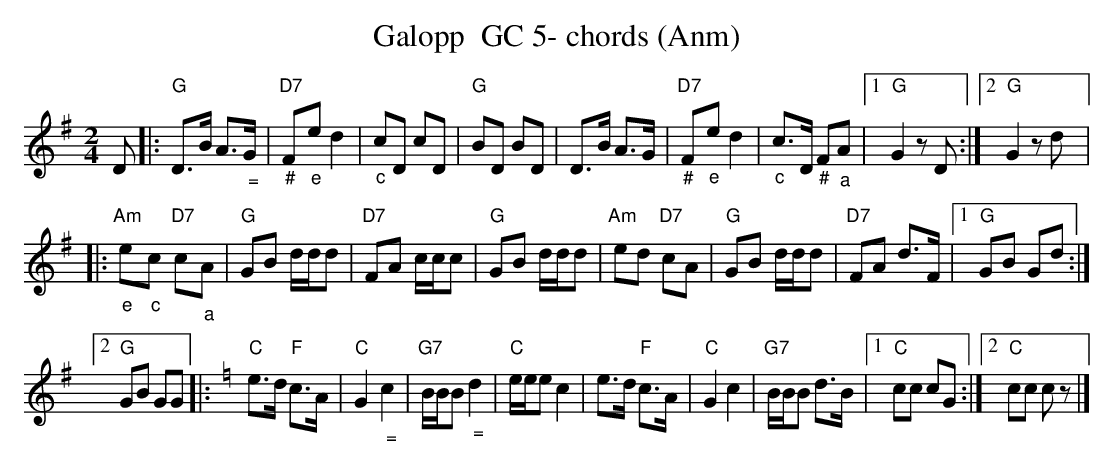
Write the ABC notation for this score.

X:1
T:Galopp  GC 5- chords (Anm)
M:2/4
L:1/8
K:Gmaj%%MIDI gchordon
D|: "G"D>B A>"_ ="G | "D7""_#"F"_e"ed2 | "_c"cD cD | "G"BD BD | D>B A>G | "D7""_#"F"_e"ed2 | \
"_c"c>D "_#"F"_a"A |1 "G"G2zD :|2 "G"G2zd |:
 "Am""_e"e"_c"c "D7"c"_a"A | "G"GB d/2d/2d | "D7"FA c/2c/2c | "G"GB d/2d/2d | \
"Am"ed "D7"cA | "G"GB d/2d/2d | "D7"FA d>F |1 "G"GB Gd :|2
 "G"GB GG |: [K:Cmaj] "C"e>d "F"c>A | "C"G2"_ ="c2 | \
"G7"B/2B/2B"_ ="d2 | "C"e/2e/2ec2 | e>d "F"c>A | "C"G2c2 | "G7"B/2B/2B d>B |1 "C"cc cG :|2 "C"cc cz |]
